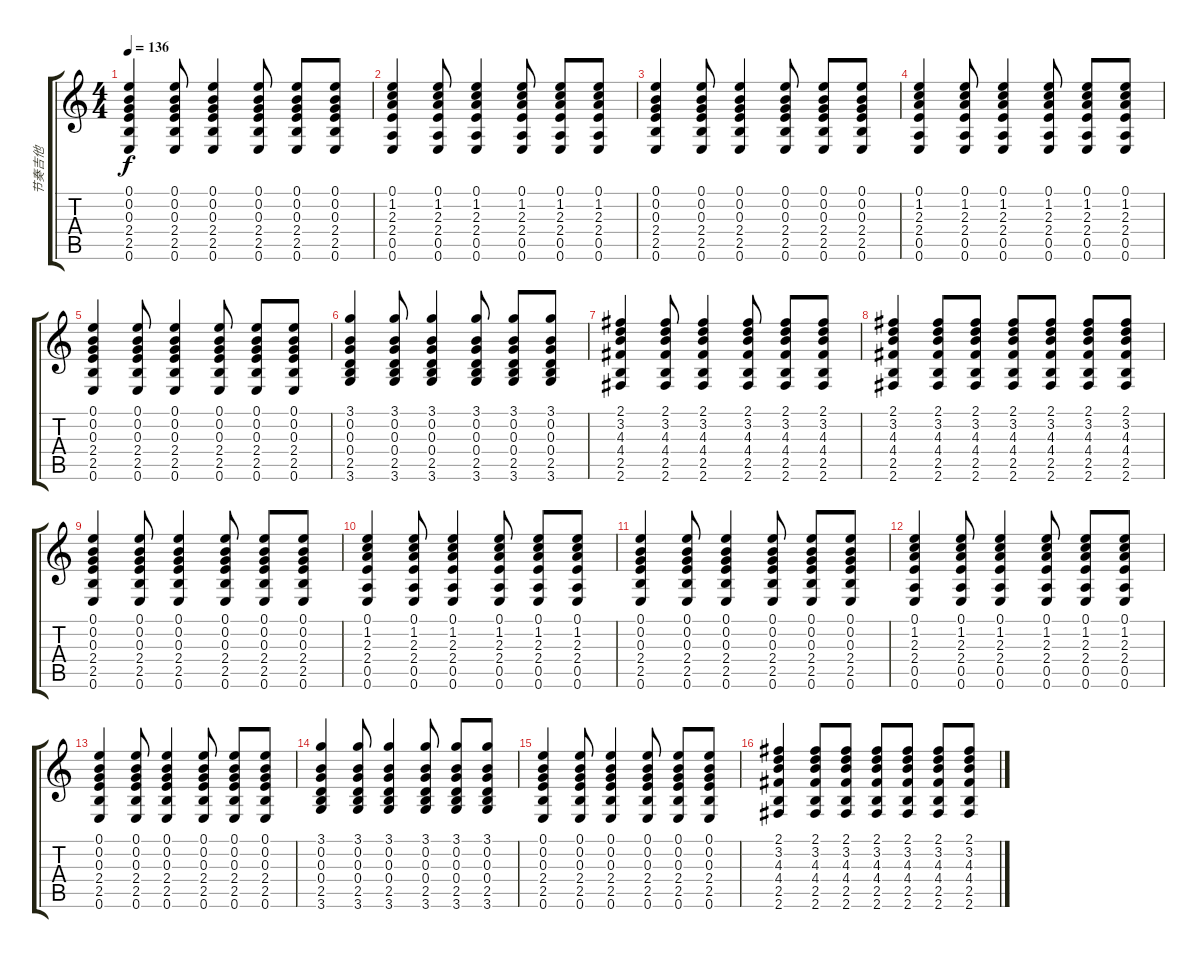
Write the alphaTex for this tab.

\track ("节奏吉他" "节奏吉他") {instrument acousticguitarnylon}
\staff {score tabs}
\tuning (E4 B3 G3 D3 A2 E2) {hide}
\ts (4 4)
\tempo 136
\clef g2
\ks c
(0.1 0.2 0.3 2.4 2.5 0.6).4{dy f} (0.1 0.2 0.3 2.4 2.5 0.6).8 (0.1 0.2 0.3 2.4 2.5 0.6).4 (0.1 0.2 0.3 2.4 2.5 0.6).8 (0.1 0.2 0.3 2.4 2.5 0.6).8 (0.1 0.2 0.3 2.4 2.5 0.6).8 |
(0.1 1.2 2.3 2.4 0.5 0.6).4 (0.1 1.2 2.3 2.4 0.5 0.6).8 (0.1 1.2 2.3 2.4 0.5 0.6).4 (0.1 1.2 2.3 2.4 0.5 0.6).8 (0.1 1.2 2.3 2.4 0.5 0.6).8 (0.1 1.2 2.3 2.4 0.5 0.6).8 |
(0.1 0.2 0.3 2.4 2.5 0.6).4 (0.1 0.2 0.3 2.4 2.5 0.6).8 (0.1 0.2 0.3 2.4 2.5 0.6).4 (0.1 0.2 0.3 2.4 2.5 0.6).8 (0.1 0.2 0.3 2.4 2.5 0.6).8 (0.1 0.2 0.3 2.4 2.5 0.6).8 |
(0.1 1.2 2.3 2.4 0.5 0.6).4 (0.1 1.2 2.3 2.4 0.5 0.6).8 (0.1 1.2 2.3 2.4 0.5 0.6).4 (0.1 1.2 2.3 2.4 0.5 0.6).8 (0.1 1.2 2.3 2.4 0.5 0.6).8 (0.1 1.2 2.3 2.4 0.5 0.6).8 |
(0.1 0.2 0.3 2.4 2.5 0.6).4 (0.1 0.2 0.3 2.4 2.5 0.6).8 (0.1 0.2 0.3 2.4 2.5 0.6).4 (0.1 0.2 0.3 2.4 2.5 0.6).8 (0.1 0.2 0.3 2.4 2.5 0.6).8 (0.1 0.2 0.3 2.4 2.5 0.6).8 |
(3.1 0.2 0.3 0.4 2.5 3.6).4 (3.1 0.2 0.3 0.4 2.5 3.6).8 (3.1 0.2 0.3 0.4 2.5 3.6).4 (3.1 0.2 0.3 0.4 2.5 3.6).8 (3.1 0.2 0.3 0.4 2.5 3.6).8 (3.1 0.2 0.3 0.4 2.5 3.6).8 |
(2.1 3.2 4.3 4.4 2.5 2.6).4 (2.1 3.2 4.3 4.4 2.5 2.6).8 (2.1 3.2 4.3 4.4 2.5 2.6).4 (2.1 3.2 4.3 4.4 2.5 2.6).8 (2.1 3.2 4.3 4.4 2.5 2.6).8 (2.1 3.2 4.3 4.4 2.5 2.6).8 |
(2.1 3.2 4.3 4.4 2.5 2.6).4 (2.1 3.2 4.3 4.4 2.5 2.6).8 (2.1 3.2 4.3 4.4 2.5 2.6).8 (2.1 3.2 4.3 4.4 2.5 2.6).8 (2.1 3.2 4.3 4.4 2.5 2.6).8 (2.1 3.2 4.3 4.4 2.5 2.6).8 (2.1 3.2 4.3 4.4 2.5 2.6).8 |
(0.1 0.2 0.3 2.4 2.5 0.6).4 (0.1 0.2 0.3 2.4 2.5 0.6).8 (0.1 0.2 0.3 2.4 2.5 0.6).4 (0.1 0.2 0.3 2.4 2.5 0.6).8 (0.1 0.2 0.3 2.4 2.5 0.6).8 (0.1 0.2 0.3 2.4 2.5 0.6).8 |
(0.1 1.2 2.3 2.4 0.5 0.6).4 (0.1 1.2 2.3 2.4 0.5 0.6).8 (0.1 1.2 2.3 2.4 0.5 0.6).4 (0.1 1.2 2.3 2.4 0.5 0.6).8 (0.1 1.2 2.3 2.4 0.5 0.6).8 (0.1 1.2 2.3 2.4 0.5 0.6).8 |
(0.1 0.2 0.3 2.4 2.5 0.6).4 (0.1 0.2 0.3 2.4 2.5 0.6).8 (0.1 0.2 0.3 2.4 2.5 0.6).4 (0.1 0.2 0.3 2.4 2.5 0.6).8 (0.1 0.2 0.3 2.4 2.5 0.6).8 (0.1 0.2 0.3 2.4 2.5 0.6).8 |
(0.1 1.2 2.3 2.4 0.5 0.6).4 (0.1 1.2 2.3 2.4 0.5 0.6).8 (0.1 1.2 2.3 2.4 0.5 0.6).4 (0.1 1.2 2.3 2.4 0.5 0.6).8 (0.1 1.2 2.3 2.4 0.5 0.6).8 (0.1 1.2 2.3 2.4 0.5 0.6).8 |
(0.1 0.2 0.3 2.4 2.5 0.6).4 (0.1 0.2 0.3 2.4 2.5 0.6).8 (0.1 0.2 0.3 2.4 2.5 0.6).4 (0.1 0.2 0.3 2.4 2.5 0.6).8 (0.1 0.2 0.3 2.4 2.5 0.6).8 (0.1 0.2 0.3 2.4 2.5 0.6).8 |
(3.1 0.2 0.3 0.4 2.5 3.6).4 (3.1 0.2 0.3 0.4 2.5 3.6).8 (3.1 0.2 0.3 0.4 2.5 3.6).4 (3.1 0.2 0.3 0.4 2.5 3.6).8 (3.1 0.2 0.3 0.4 2.5 3.6).8 (3.1 0.2 0.3 0.4 2.5 3.6).8 |
(0.1 0.2 0.3 2.4 2.5 0.6).4 (0.1 0.2 0.3 2.4 2.5 0.6).8 (0.1 0.2 0.3 2.4 2.5 0.6).4 (0.1 0.2 0.3 2.4 2.5 0.6).8 (0.1 0.2 0.3 2.4 2.5 0.6).8 (0.1 0.2 0.3 2.4 2.5 0.6).8 |
(2.1 3.2 4.3 4.4 2.5 2.6).4 (2.1 3.2 4.3 4.4 2.5 2.6).8 (2.1 3.2 4.3 4.4 2.5 2.6).8 (2.1 3.2 4.3 4.4 2.5 2.6).8 (2.1 3.2 4.3 4.4 2.5 2.6).8 (2.1 3.2 4.3 4.4 2.5 2.6).8 (2.1 3.2 4.3 4.4 2.5 2.6).8
